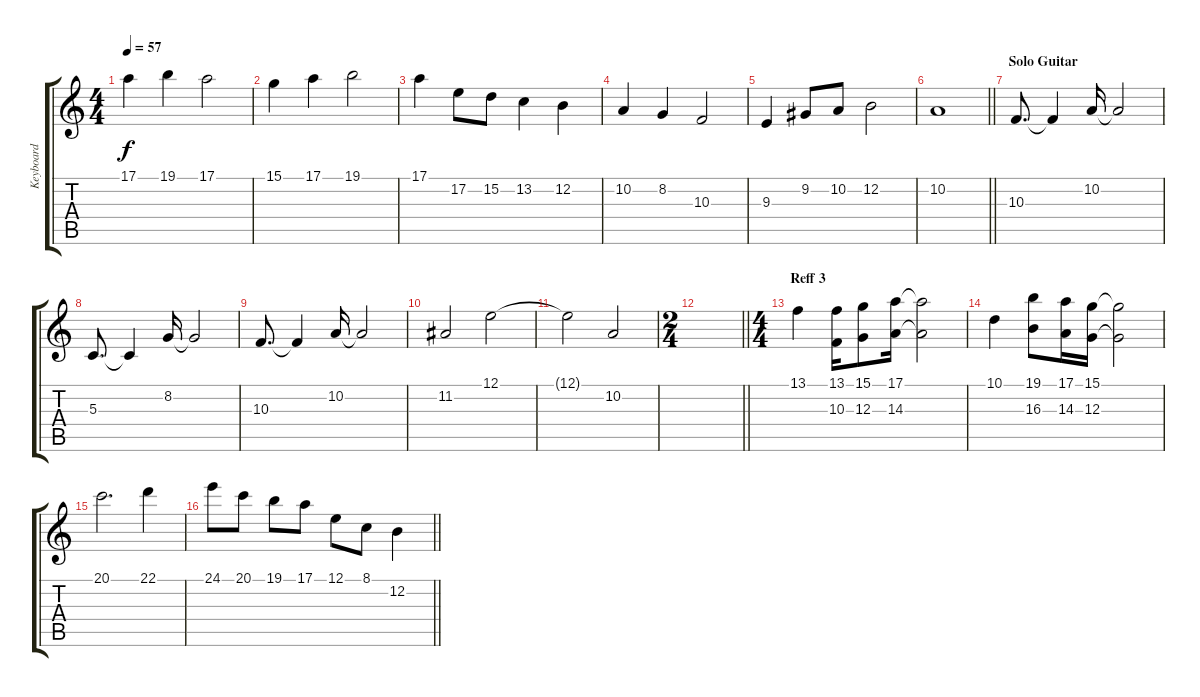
\track ("Keyboard" "Keyboard") {instrument stringensemble1}
\staff {score tabs}
\tuning (E4 B3 G3 D3 A2 E2) {hide}
\ts (4 4)
\tempo 57
\clef g2
\ks c
17.1.4{dy f} 19.1.4 17.1.2 |
15.1.4 17.1.4 19.1.2 |
17.1.4 17.2.8 15.2.8 13.2.4 12.2.4 |
10.2.4 8.2.4 10.3.2 |
9.3.4 9.2.8 10.2.8 12.2.2 |
\barLineRight lightlight
10.2.1 |
\section ("" "Solo Guitar")
10.3.8{d volume 9} 10.3{t}.4 10.2.16 10.2{t}.2 |
5.3.8{d} 5.3{t}.4 8.2.16 8.2{t}.2 |
10.3.8{d} 10.3{t}.4 10.2.16 10.2{t}.2 |
11.2.2 12.1.2 |
12.1{t}.2 10.2.2 |
\ts (2 4)
\barLineRight lightlight
|
\ts (4 4)
\section ("" "Reff 3")
13.1.4{volume 12} (13.1 10.3).16{volume 14} (15.1 12.3).8 (17.1 14.3).16 (17.1{t} 14.3{t}).2 |
10.1.4 (19.1 16.3).8 (17.1 14.3).16 (15.1 12.3).16 (15.1{t} 12.3{t}).2 |
20.1.2{d volume 12} 22.1.4 |
\barLineRight lightlight
24.1.8 20.1.8 19.1.8 17.1.8 12.1.8 8.1.8 12.2.4
